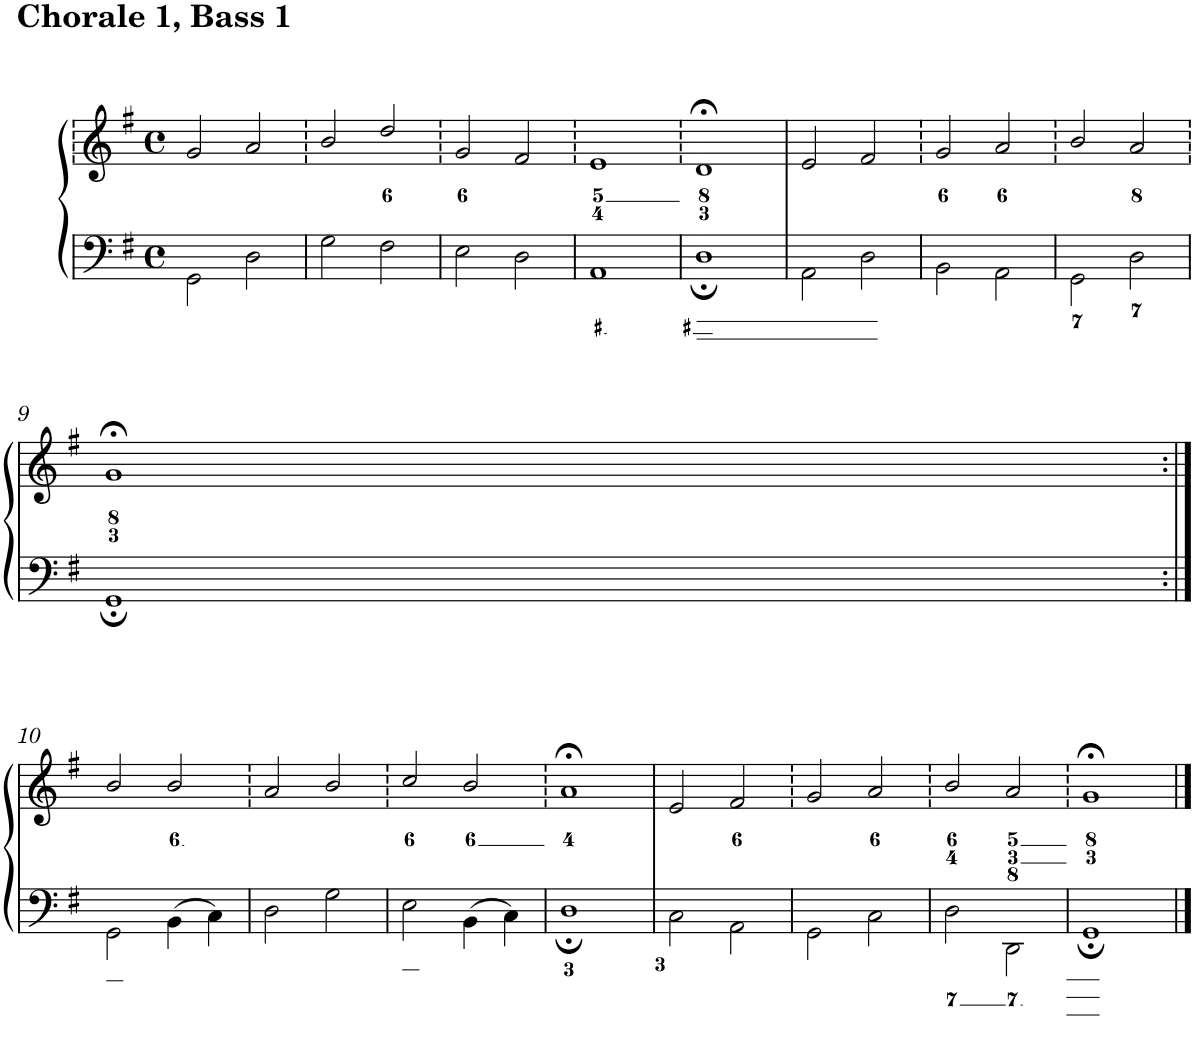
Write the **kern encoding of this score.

**kern	**kern
*part1	*part1
*staff2	*staff1
*I"Piano	*
*I'Pno.	*
*clefF4	*clefG2
*k[f#]	*k[f#]
*G:	*G:
*M4/4	*M4/4
*met(c)	*met(c)
=1	=1
2GG\	2g/
2D\	2a/
=2	=2
2G\	2b/
2F#\	2dd/
=3	=3
2E\	2g/
2D\	2f#/
=4	=4
1AA	1e
=5	=5
1D;	1d;<
=6	=6
2AA\	2e/
2D\	2f#/
=7	=7
2BB\	2g/
2AA\	2a/
=8	=8
2GG\	2b/
2D\	2a/
!!LO:LB:g=z
=9	=9
1GG;	1g;<
!!LO:LB:g=z
=10:|!	=10:|!
2GG\	2b/
4BB\	2b/
4C\	.
=11	=11
2D\	2a/
2G\	2b/
=12	=12
2E\	2cc/
4BB\	2b/
4C\	.
=13	=13
1D;	1a;<
=14	=14
2C\	2e/
2AA\	2f#/
=15	=15
2GG\	2g/
2C\	2a/
=16	=16
2D\	2b/
2DD\	2a/
=17	=17
1GG;	1g;<
==	==
*-	*-
